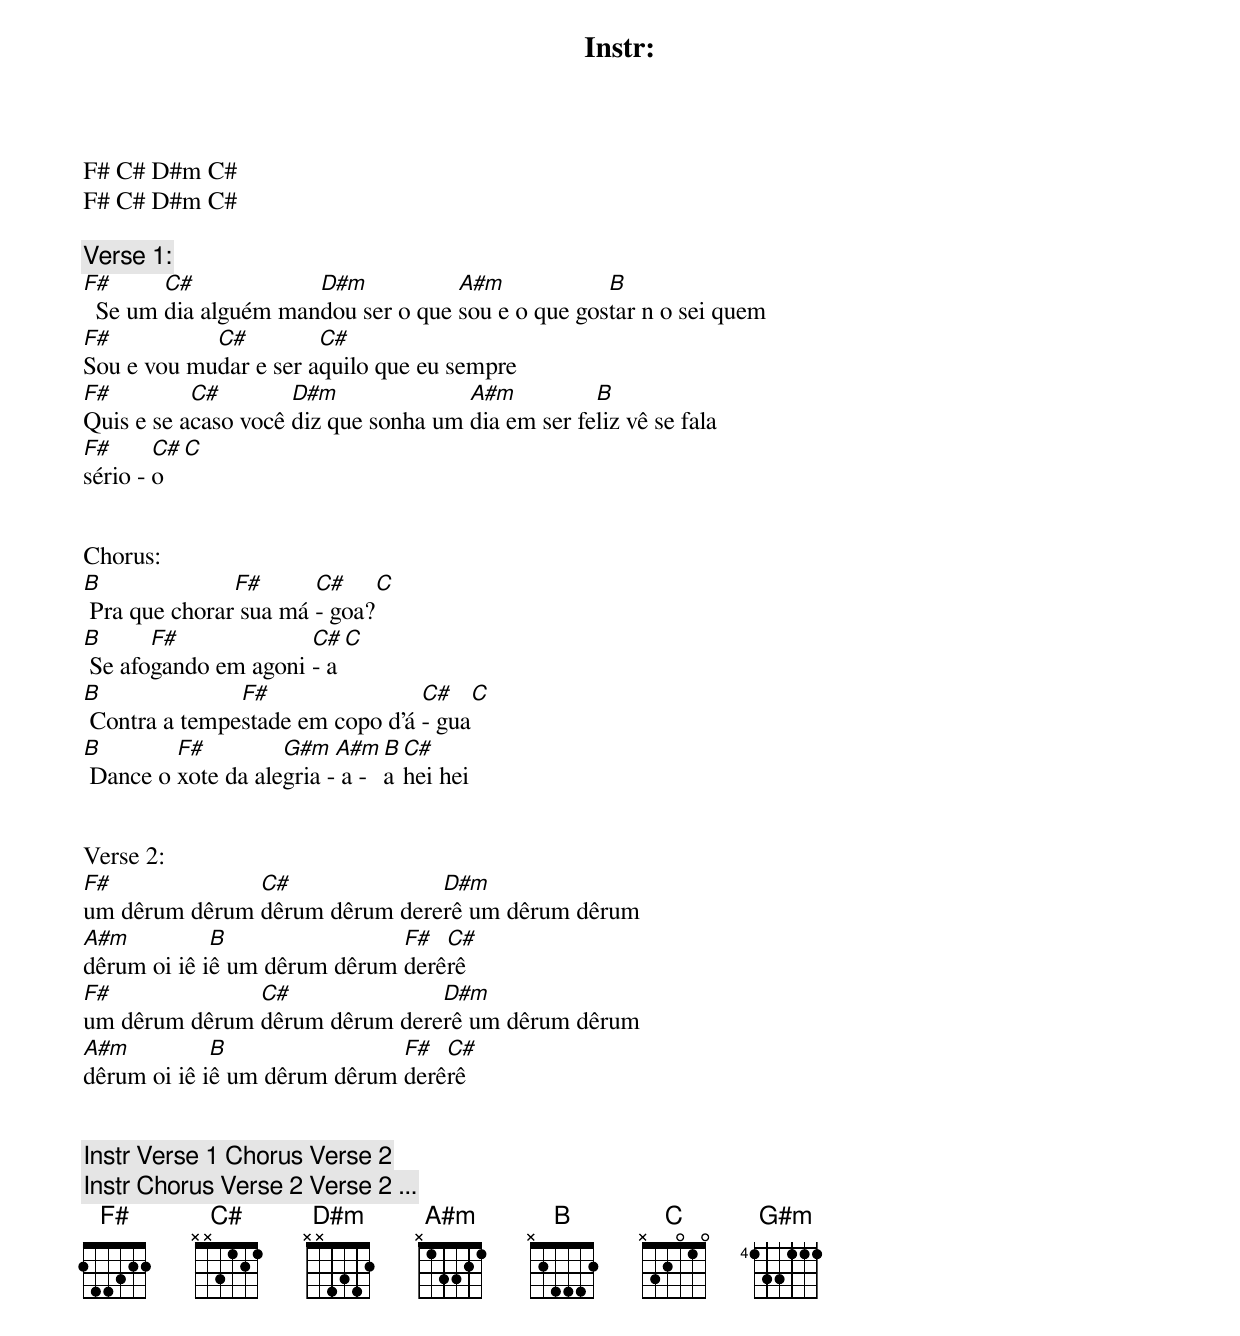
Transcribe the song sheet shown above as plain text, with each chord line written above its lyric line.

Instr:
F# C# D#m C#
F# C# D#m C#

Verse 1:
F#      C#            D#m           A#m            B
  Se um dia alguém mandou ser o que sou e o que gostar n o sei quem
F#          C#         C#
Sou e vou mudar e ser aquilo que eu sempre
F#         C#        D#m              A#m          B
Quis e se acaso você diz que sonha um dia em ser feliz vê se fala
F#      C#     C
sério - o


Chorus:
B              F#      C#     C
 Pra que chorar sua má - goa?
B      F#             C#   C
 Se afogando em agoni - a
B              F#                C#     C
 Contra a tempestade em copo d'á - gua
B        F#         G#m   A#m  B C#
 Dance o xote da alegria - a - a hei hei


Verse 2:
F#             C#              D#m
um dêrum dêrum dêrum dêrum dererê um dêrum dêrum
A#m          B                F#  C#
dêrum oi iê iê um dêrum dêrum derêrê
F#             C#              D#m
um dêrum dêrum dêrum dêrum dererê um dêrum dêrum
A#m          B                F#  C#
dêrum oi iê iê um dêrum dêrum derêrê


[Instr] [Verse 1] [Chorus] [Verse 2]
[Instr] [Chorus] [Verse 2] [Verse 2] ...
